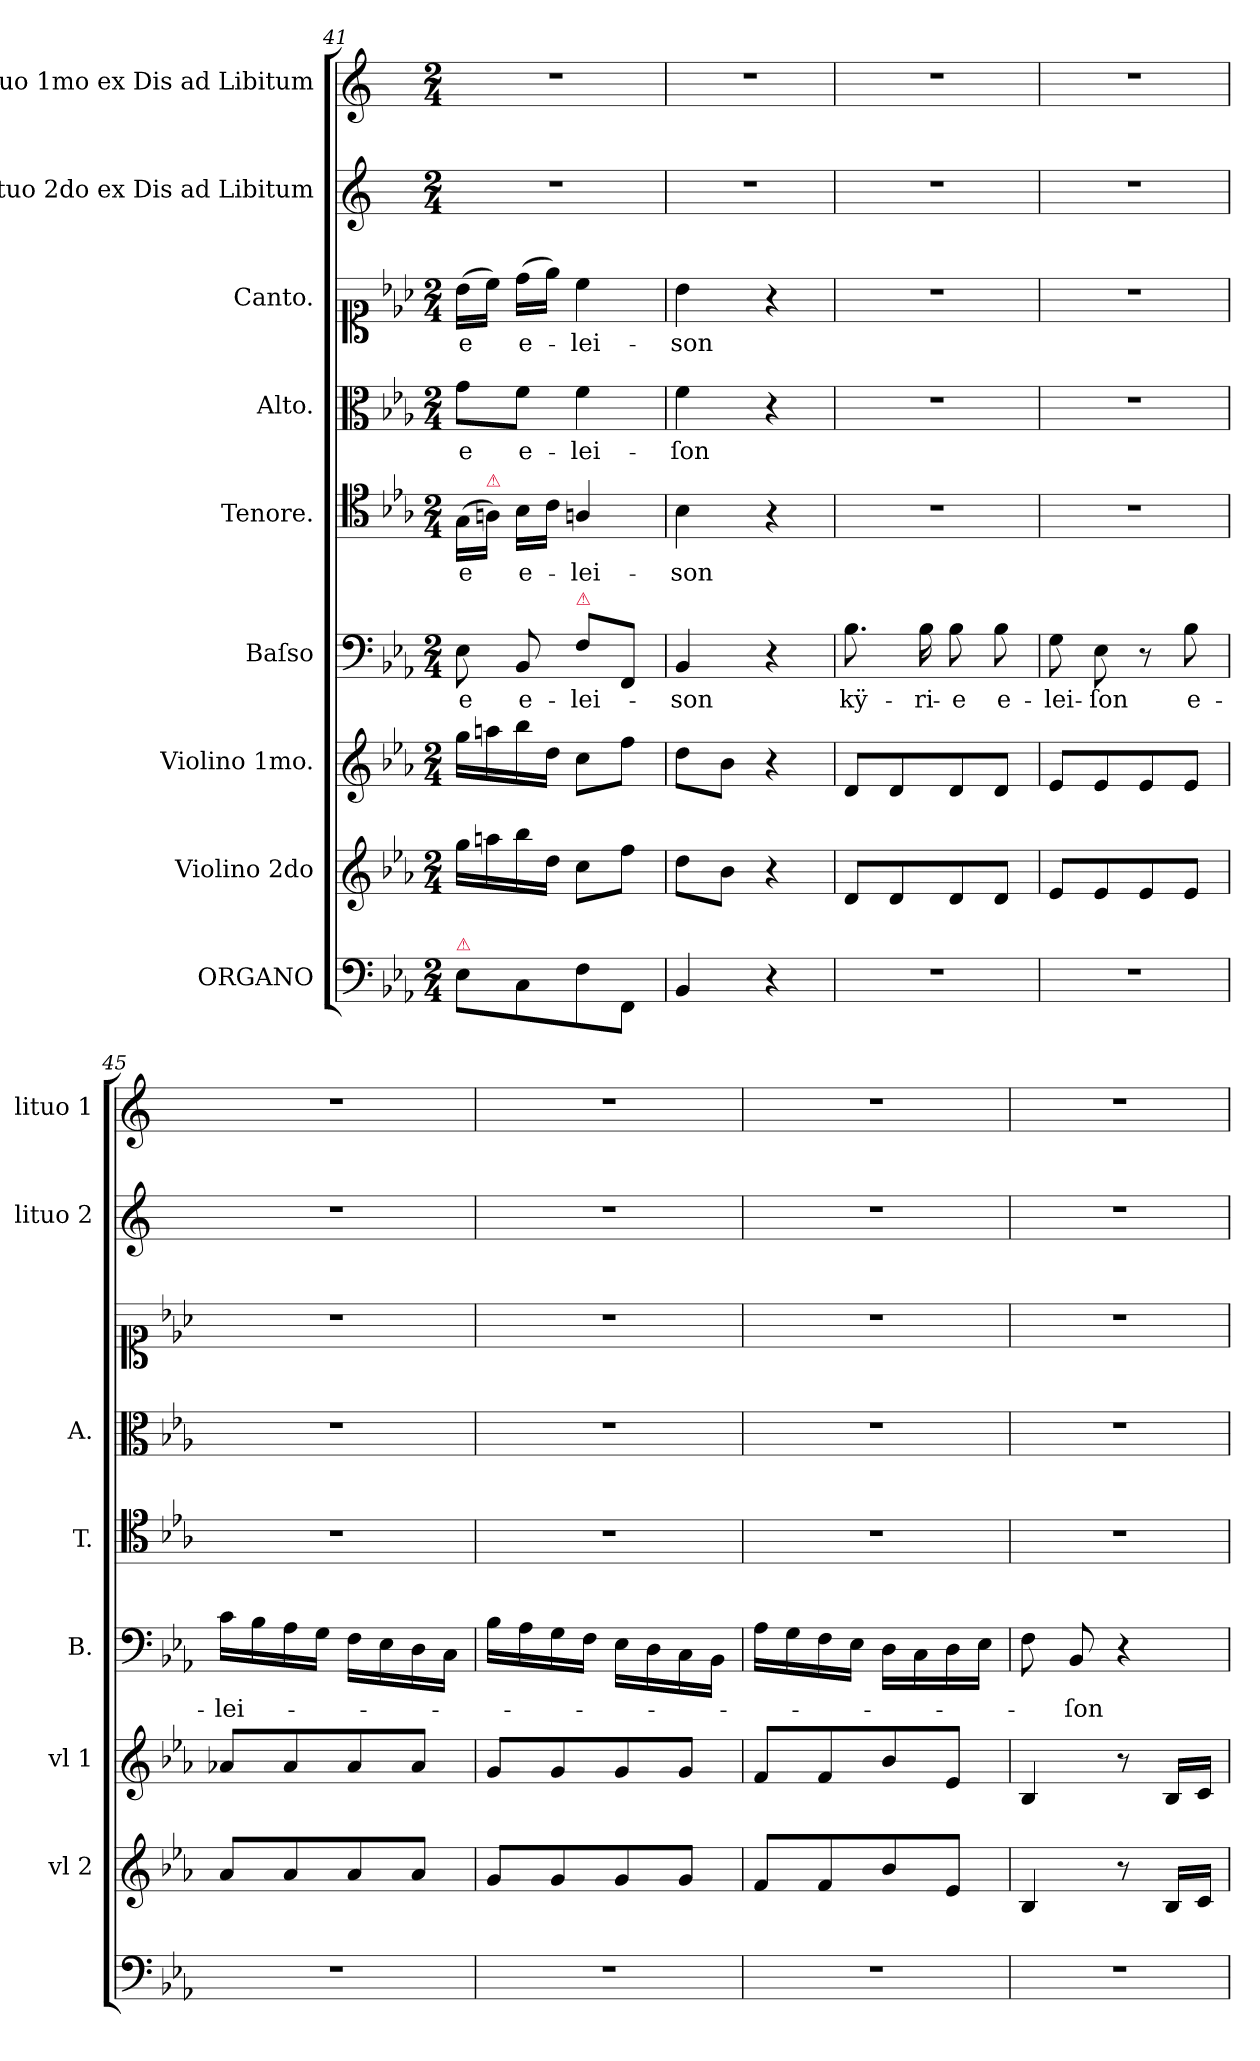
**kern	**kern	**kern	**kern	**text	**kern	**text	**kern	**text	**kern	**text	**kern	**kern
*part9	*part8	*part7	*part6	*part6	*part5	*part5	*part4	*part4	*part3	*part3	*part2	*part1
*staff9	*staff8	*staff7	*staff6	*staff6	*staff5	*staff5	*staff4	*staff4	*staff3	*staff3	*staff2	*staff1
*I"ORGANO	*I"Violino 2do	*I"Violino 1mo.	*I"Baſso	*	*I"Tenore.	*	*I"Alto.	*	*I"Canto.	*	*I"Lituo 2do ex Dis ad Libitum	*I"Lituo 1mo ex Dis ad Libitum
*	*I'vl 2	*I'vl 1	*I'B.	*	*I'T.	*	*I'A.	*	*	*	*I'lituo 2	*I'lituo 1
*clefF4	*clefG2	*clefG2	*clefF4	*	*clefC4	*	*clefC3	*	*clefC1	*	*clefG2	*clefG2
*	*	*	*	*	*	*	*	*	*	*	*ITrd5c9	*ITrd5c9
*k[b-e-a-]	*k[b-e-a-]	*k[b-e-a-]	*k[b-e-a-]	*	*k[b-e-a-]	*	*k[b-e-a-]	*	*k[b-e-a-]	*	*k[b-e-a-]	*k[b-e-a-]
*E-:	*E-:	*E-:	*E-:	*	*E-:	*	*E-:	*	*E-:	*	*E-:	*E-:
*M2/4	*M2/4	*M2/4	*M2/4	*	*M2/4	*	*M2/4	*	*M2/4	*	*M2/4	*M2/4
=41	=41	=41	=41	=41	=41	=41	=41	=41	=41	=41	=41	=41
!LO:TX:a:color=crimson:t=⚠	!	!	!	!	!	!	!	!	!	!	!	!
8E-\L	16gg\LL	16gg\LL	8E-\	-e	(16G\LL	-e	8g\L	-e	(16b-\LL	-e	2r	2r
!	!	!	!	!	!LO:TX:a:color=crimson:t=⚠	!	!	!	!	!	!	!
.	16aan\	16aan\	.	.	16An\JJ)	.	.	.	16cc\JJ)	.	.	.
8C\	16bb-\	16bb-\	8BB-/	e-	16B-\LL	e-	8f\J	e-	(16dd\LL	e-	.	.
.	16dd\JJ	16dd\JJ	.	.	16c\JJ	.	.	.	16ee-\JJ)	.	.	.
!	!	!	!LO:TX:a:color=crimson:t=⚠	!	!	!	!	!	!	!	!	!
8F\	8cc\L	8cc\L	8F\L	-lei-	4An/	-lei-	4f\	-lei-	4cc\	-lei-	.	.
8FF/J	8ff\J	8ff\J	8FF/J	.	.	.	.	.	.	.	.	.
=42	=42	=42	=42	=42	=42	=42	=42	=42	=42	=42	=42	=42
4BB-/	8dd\L	8dd\L	4BB-/	-son	4B-\	-son	4f\	-ſon	4b-\	-son	2r	2r
.	8b-\J	8b-\J	.	.	.	.	.	.	.	.	.	.
4r	4r	4r	4r	.	4r	.	4r	.	4r	.	.	.
=43	=43	=43	=43	=43	=43	=43	=43	=43	=43	=43	=43	=43
2r	8d/L	8d/L	8.B-\	kÿ-	2r	.	2r	.	2r	.	2r	2r
.	8d/	8d/	.	.	.	.	.	.	.	.	.	.
.	.	.	16B-\	-ri-	.	.	.	.	.	.	.	.
.	8d/	8d/	8B-\	-e	.	.	.	.	.	.	.	.
.	8d/J	8d/J	8B-\	e-	.	.	.	.	.	.	.	.
=44	=44	=44	=44	=44	=44	=44	=44	=44	=44	=44	=44	=44
2r	8e-/L	8e-/L	8G\	-lei-	2r	.	2r	.	2r	.	2r	2r
.	8e-/	8e-/	8E-\	-ſon	.	.	.	.	.	.	.	.
.	8e-/	8e-/	8r	.	.	.	.	.	.	.	.	.
.	8e-/J	8e-/J	8B-\	e-	.	.	.	.	.	.	.	.
=45	=45	=45	=45	=45	=45	=45	=45	=45	=45	=45	=45	=45
2r	8a-/L	8a-X/L	16c\LL	-lei-	2r	.	2r	.	2r	.	2r	2r
.	.	.	16B-\	.	.	.	.	.	.	.	.	.
.	8a-/	8a-/	16A-\	.	.	.	.	.	.	.	.	.
.	.	.	16G\JJ	.	.	.	.	.	.	.	.	.
.	8a-/	8a-/	16F\LL	.	.	.	.	.	.	.	.	.
.	.	.	16E-\	.	.	.	.	.	.	.	.	.
.	8a-/J	8a-/J	16D\	.	.	.	.	.	.	.	.	.
.	.	.	16C\JJ	.	.	.	.	.	.	.	.	.
=46	=46	=46	=46	=46	=46	=46	=46	=46	=46	=46	=46	=46
2r	8g/L	8g/L	16B-\LL	.	2r	.	2r	.	2r	.	2r	2r
.	.	.	16A-\	.	.	.	.	.	.	.	.	.
.	8g/	8g/	16G\	.	.	.	.	.	.	.	.	.
.	.	.	16F\JJ	.	.	.	.	.	.	.	.	.
.	8g/	8g/	16E-\LL	.	.	.	.	.	.	.	.	.
.	.	.	16D\	.	.	.	.	.	.	.	.	.
.	8g/J	8g/J	16C\	.	.	.	.	.	.	.	.	.
.	.	.	16BB-\JJ	.	.	.	.	.	.	.	.	.
=47	=47	=47	=47	=47	=47	=47	=47	=47	=47	=47	=47	=47
2r	8f/L	8f/L	16A-\LL	.	2r	.	2r	.	2r	.	2r	2r
.	.	.	16G\	.	.	.	.	.	.	.	.	.
.	8f/	8f/	16F\	.	.	.	.	.	.	.	.	.
.	.	.	16E-\JJ	.	.	.	.	.	.	.	.	.
.	8b-/	8b-/	16D\LL	.	.	.	.	.	.	.	.	.
.	.	.	16C\	.	.	.	.	.	.	.	.	.
.	8e-/J	8e-/J	16D\	.	.	.	.	.	.	.	.	.
.	.	.	16E-\JJ	.	.	.	.	.	.	.	.	.
=48	=48	=48	=48	=48	=48	=48	=48	=48	=48	=48	=48	=48
2r	4B-/	4B-/	8F\	.	2r	.	2r	.	2r	.	2r	2r
.	.	.	8BB-/	-ſon	.	.	.	.	.	.	.	.
.	8r	8r	4r	.	.	.	.	.	.	.	.	.
.	16B-/LL	16B-/LL	.	.	.	.	.	.	.	.	.	.
.	16c/JJ	16c/JJ	.	.	.	.	.	.	.	.	.	.
=	=	=	=	=	=	=	=	=	=	=	=	=
*-	*-	*-	*-	*-	*-	*-	*-	*-	*-	*-	*-	*-
